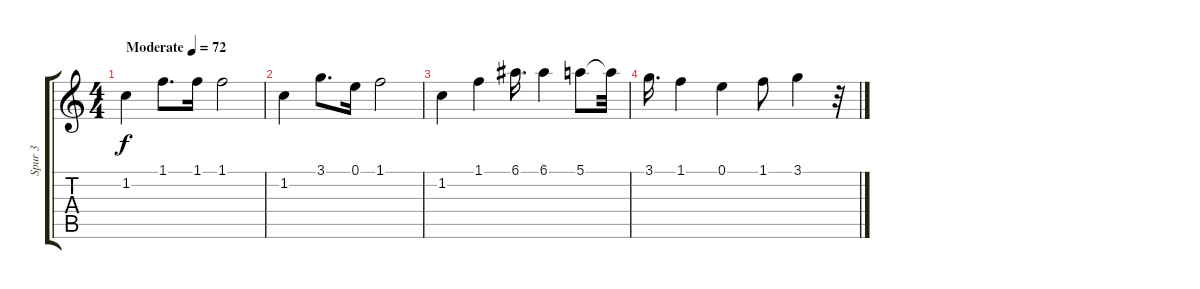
\track ("Spur 3" "Spur 3") {instrument overdrivenguitar}
\staff {score tabs}
\tuning (E4 B3 G3 D3 A2 E2) {hide}
\ts (4 4)
\tempo (72 "Moderate")
\clef g2
\ks c
1.2.4{dy f instrument overdrivenguitar} 1.1.8{d} 1.1.16 1.1.2 |
1.2.4 3.1.8{d} 0.1.16 1.1.2 |
1.2.4 1.1.4 6.1.16{d} 6.1.4 5.1.8 5.1{t}.32 |
3.1.16{d} 1.1.4 0.1.4 1.1.8 3.1.4 r.32
